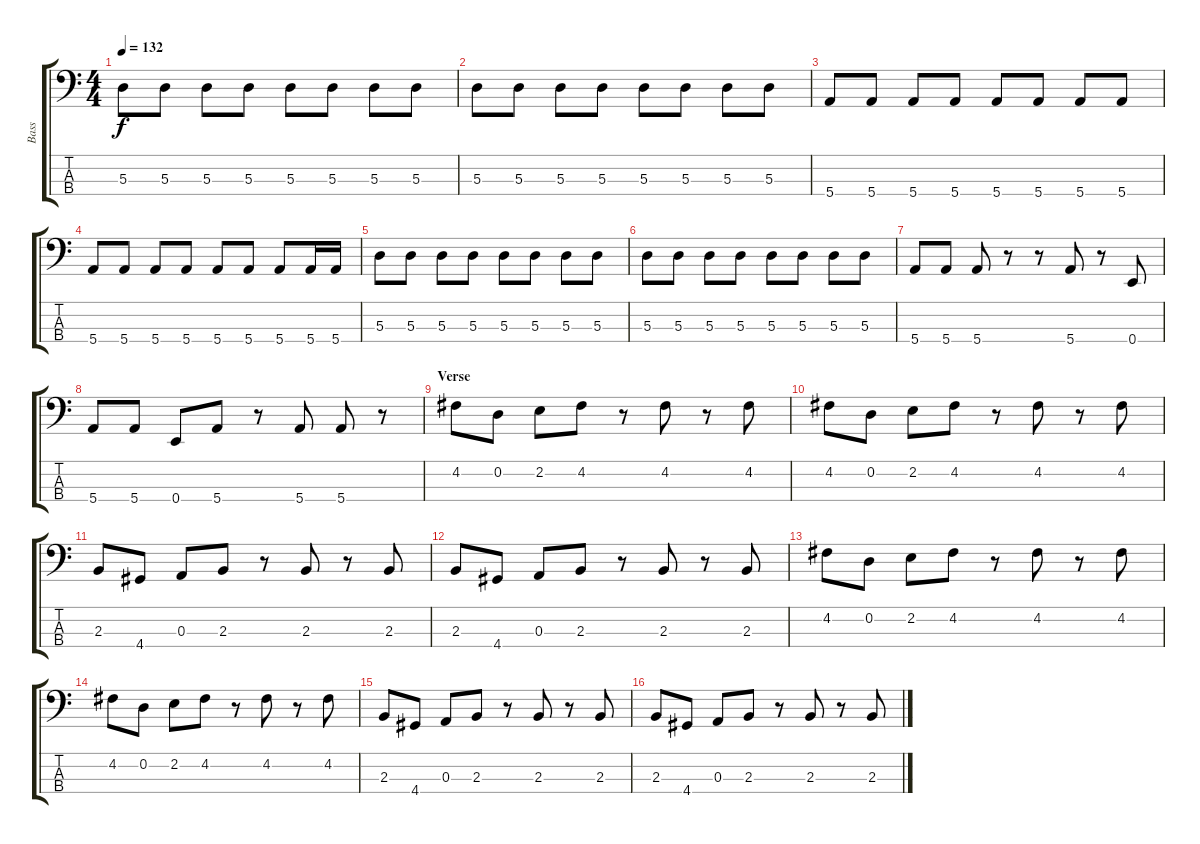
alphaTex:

\track ("Bass" "Bass") {instrument electricbassfinger}
\staff {score tabs}
\tuning (G2 D2 A1 E1) {hide}
\ts (4 4)
\tempo 132
\clef f4
\ks c
5.3.8{dy f} 5.3.8 5.3.8 5.3.8 5.3.8 5.3.8 5.3.8 5.3.8 |
5.3.8 5.3.8 5.3.8 5.3.8 5.3.8 5.3.8 5.3.8 5.3.8 |
5.4.8 5.4.8 5.4.8 5.4.8 5.4.8 5.4.8 5.4.8 5.4.8 |
5.4.8 5.4.8 5.4.8 5.4.8 5.4.8 5.4.8 5.4.8 5.4.16 5.4.16 |
5.3.8 5.3.8 5.3.8 5.3.8 5.3.8 5.3.8 5.3.8 5.3.8 |
5.3.8 5.3.8 5.3.8 5.3.8 5.3.8 5.3.8 5.3.8 5.3.8 |
5.4.8 5.4.8 5.4.8 r.8 r.8 5.4.8 r.8 0.4.8 |
5.4.8 5.4.8 0.4.8 5.4.8 r.8 5.4.8 5.4.8 r.8 |
\section ("" "Verse")
4.2.8 0.2.8 2.2.8 4.2.8 r.8 4.2.8 r.8 4.2.8 |
4.2.8 0.2.8 2.2.8 4.2.8 r.8 4.2.8 r.8 4.2.8 |
2.3.8 4.4.8 0.3.8 2.3.8 r.8 2.3.8 r.8 2.3.8 |
2.3.8 4.4.8 0.3.8 2.3.8 r.8 2.3.8 r.8 2.3.8 |
4.2.8 0.2.8 2.2.8 4.2.8 r.8 4.2.8 r.8 4.2.8 |
4.2.8 0.2.8 2.2.8 4.2.8 r.8 4.2.8 r.8 4.2.8 |
2.3.8 4.4.8 0.3.8 2.3.8 r.8 2.3.8 r.8 2.3.8 |
2.3.8 4.4.8 0.3.8 2.3.8 r.8 2.3.8 r.8 2.3.8
